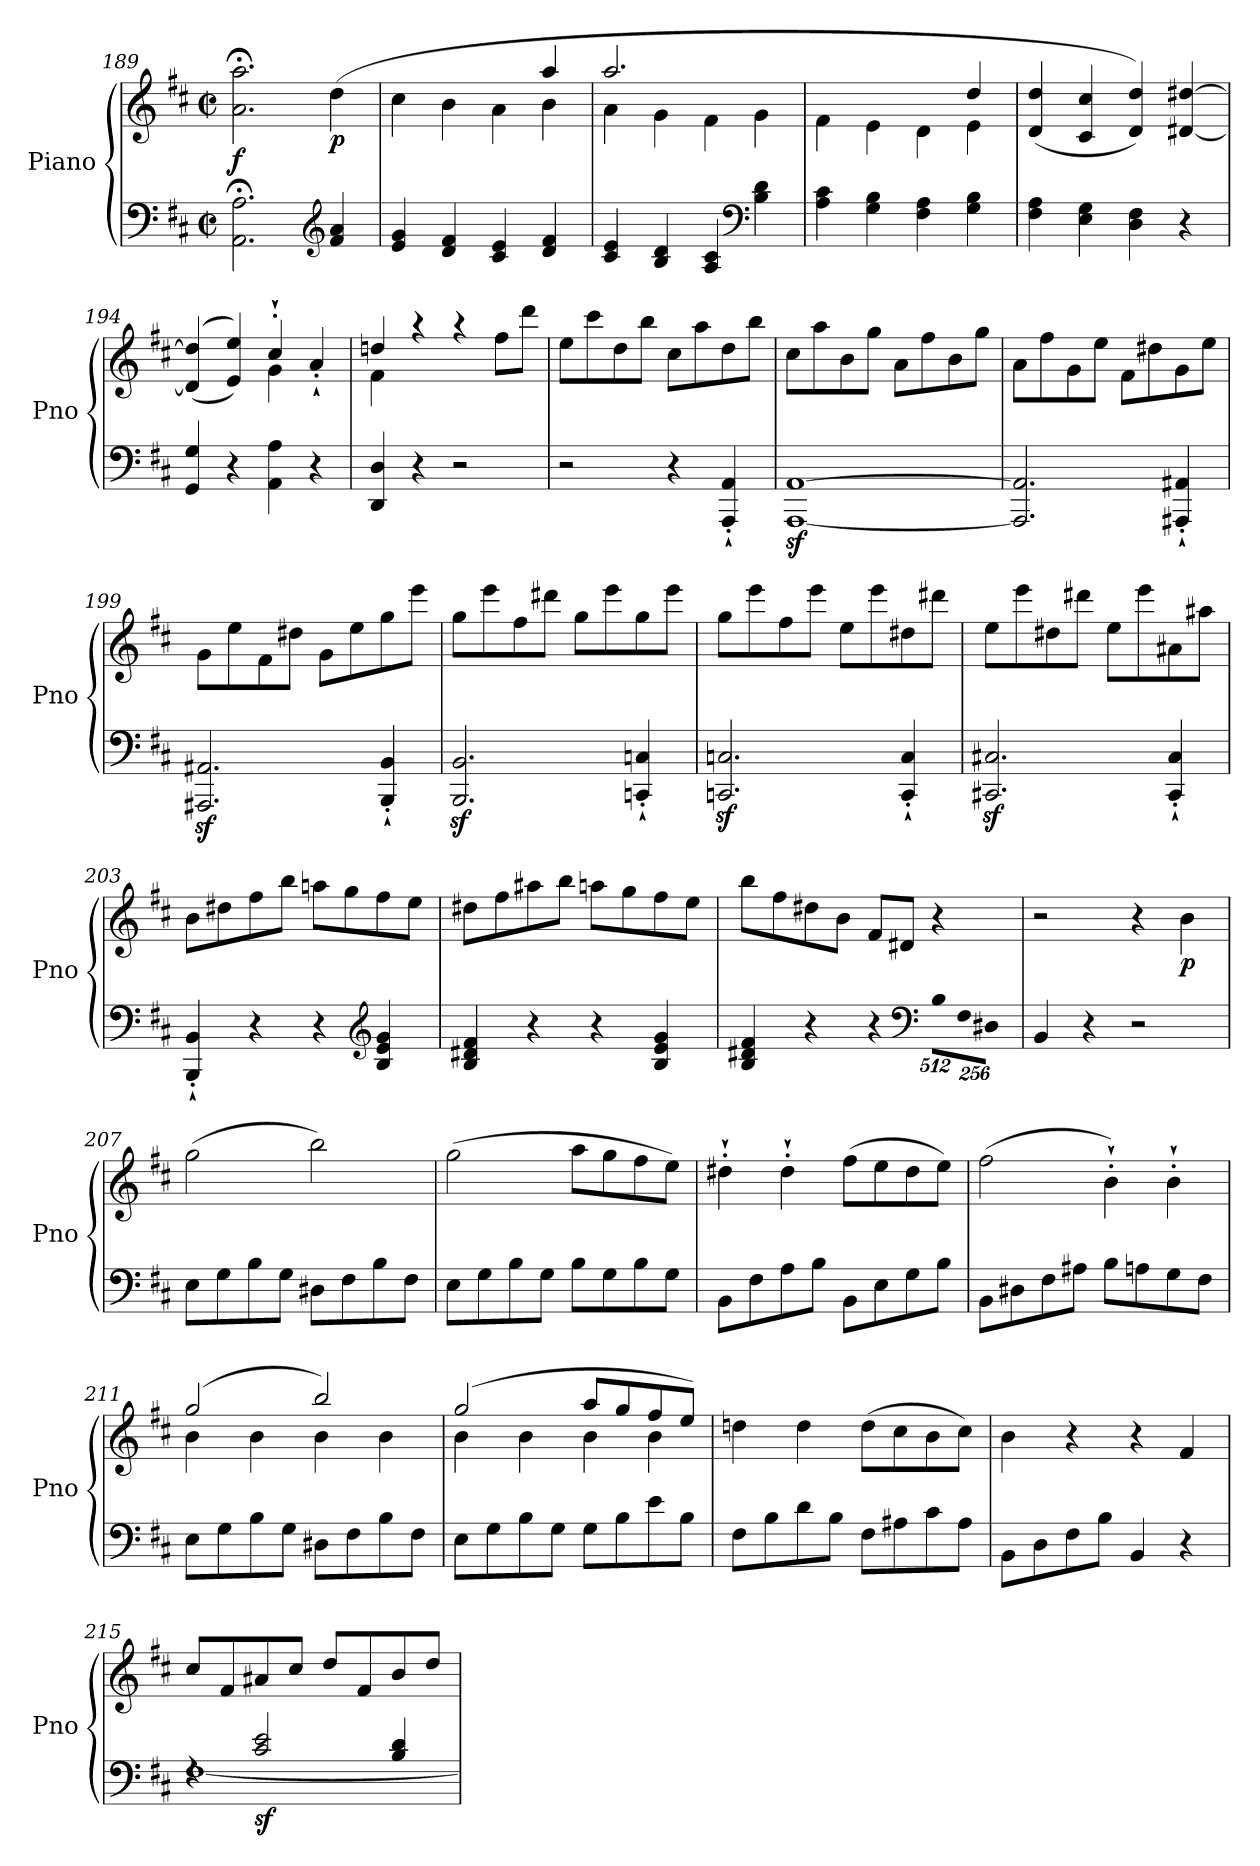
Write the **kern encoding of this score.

**kern	**kern	**dynam
*part1	*part1	*part1
*staff2	*staff1	*staff1/2
*I"Piano	*	*
*I'Pno	*	*
*clefF4	*clefG2	*
*k[f#c#]	*k[f#c#]	*
*D:	*D:	*
*M2/2	*M2/2	*
*met(c|)	*met(c|)	*
=189	=189	=189
*	*^	*
!	!	!	!LO:DY:b
2.AA\;< 2.A\;<	2.a\; 2.aa\;	2.ryy	f
*clefG2	*	*	*
!	!	!	!LO:DY:b
4f#/ 4a/	4ryy	(<4dd\	p
!!LO:LB:g=z	!!
=190	=190	=190	=190
4e/ 4g/	4cc#\	2.ryy	.
4d/ 4f#/	4b\	.	.
4c#/ 4e/	4a\	.	.
4d/ 4f#/	4b\	4aa/	.
=191	=191	=191	=191
4c#/ 4e/	4a\	2.aa/	.
4B/ 4d/	4g\	.	.
4A/ 4c#/	4f#\	.	.
*clefF4	*	*	*
4B\ 4d\	4g\	4ryy	.
=192	=192	=192	=192
4A\ 4c#\	4f#\	2.ryy	.
4G\ 4B\	4e\	.	.
4F#\ 4A\	4d\	.	.
4G\ 4B\	4e\	4dd/	.
*	*v	*v	*
=193	=193	=193
4F#\ 4A\	(>4d/ 4dd/	.
4E\ 4G\	4c#/ 4cc#/	.
4D\ 4F#\	4d/ 4dd/))	.
4r	[4d#X/ [4dd#X/	.
=194	=194	=194
*	*^	*
4GG/ 4G/	(>(>4d#/] 4dd#/]	2ryy	.
4r	4e/ 4ee/))	.	.
4AA\ 4A\	4cc#`>'>/	4g\	.
4r	4a`>'>/	4ryy	.
=195	=195	=195	=195
4DD/ 4D/	4ddn/	4f#\	.
4r	4raa	2.ryy	.
2r	4raa	.	.
.	8ff#\L	.	.
.	8ddd\J	.	.
*	*v	*v	*
=196	=196	=196
2r	8ee\L	.
.	8ccc#\	.
.	8dd\	.
.	8bb\J	.
4r	8cc#\L	.
.	8aa\	.
4AAA/`<'< 4AA/`<'<	8dd\	.
.	8bb\J	.
=197	=197	=197
[1AAAz> [1AAz>	8cc#\L	.
.	8aa\	.
.	8b\	.
.	8gg\J	.
.	8a\L	.
.	8ff#\	.
.	8b\	.
.	8gg\J	.
!!LO:PB:g=z
=198	=198	=198
2.AAA/] 2.AA/]	8a\L	.
.	8ff#\	.
.	8g\	.
.	8ee\J	.
.	8f#\L	.
.	8dd#X\	.
4AAA#X/`<'< 4AA#X/`<'<	8g\	.
.	8ee\J	.
=199	=199	=199
2.AAA#X/z< 2.AA#X/z<	8g\L	.
.	8ee\	.
.	8f#\	.
.	8dd#X\J	.
.	8g\L	.
.	8ee\	.
4BBB/`<'< 4BB/`<'<	8gg\	.
.	8eee\J	.
=200	=200	=200
2.BBB/z< 2.BB/z<	8gg\L	.
.	8eee\	.
.	8ff#\	.
.	8ddd#X\J	.
.	8gg\L	.
.	8eee\	.
4CCn/`<'< 4Cn/`<'<	8gg\	.
.	8eee\J	.
=201	=201	=201
2.CCn/z< 2.Cn/z<	8gg\L	.
.	8eee\	.
.	8ff#\	.
.	8eee\J	.
.	8ee\L	.
.	8eee\	.
4CC/`<'< 4C/`<'<	8dd#X\	.
.	8ddd#X\J	.
=202	=202	=202
2.CC#X/z< 2.C#X/z<	8ee\L	.
.	8eee\	.
.	8dd#X\	.
.	8ddd#X\J	.
.	8ee\L	.
.	8eee\	.
4CC#/`<'< 4C#/`<'<	8a#X\	.
.	8aa#X\J	.
!!LO:LB:g=z
=203	=203	=203
4BBB/`<'< 4BB/`<'<	8b\L	.
.	8dd#X\	.
4r	8ff#\	.
.	8bb\J	.
4r	8aan\L	.
.	8gg\	.
*clefG2	*	*
4B/ 4e/ 4g/	8ff#\	.
.	8ee\J	.
=204	=204	=204
4B/ 4d#X/ 4f#/	8dd#X\L	.
.	8ff#\	.
4r	8aa#X\	.
.	8bb\J	.
4r	8aan\L	.
.	8gg\	.
4B/ 4e/ 4g/	8ff#\	.
.	8ee\J	.
=205	=205	=205
4B/ 4d#X/ 4f#/	8bb\L	.
.	8ff#\	.
4r	8dd#X\	.
.	8b\J	.
4r	8f#/L	.
.	8d#X/J	.
*clefF4	*	*
*Xbrackettup	*	*
!LO:N:vis=8	!	!
4096%341B\L	4r	.
!LO:N:vis=8	!	!
2048%171F#\	.	.
!LO:N:vis=8	!	!
4096%341D#X\J	.	.
=206	=206	=206
4BB/	2r	.
4r	.	.
2r	4r	.
!	!	!LO:DY:b
.	4b\	p
=207	=207	=207
8E\L	(>2gg\	.
8G\	.	.
8B\	.	.
8G\J	.	.
8D#X\L	2bb\)	.
8F#\	.	.
8B\	.	.
8F#\J	.	.
!!LO:LB:g=z
=208	=208	=208
8E\L	(>2gg\	.
8G\	.	.
8B\	.	.
8G\J	.	.
8B\L	8aa\L	.
8G\	8gg\	.
8B\	8ff#\	.
8G\J	8ee\J)	.
=209	=209	=209
8BB\L	4dd#X`>'>\	.
8F#\	.	.
8A\	4dd#`>'>\	.
8B\J	.	.
8BB\L	(>8ff#\L	.
8E\	8ee\	.
8G\	8dd#\	.
8B\J	8ee\J)	.
=210	=210	=210
8BB\L	(>2ff#\	.
8D#X\	.	.
8F#\	.	.
8A#X\J	.	.
8B\L	4b`>'>\)	.
8An\	.	.
8G\	4b`>'>\	.
8F#\J	.	.
=211	=211	=211
*	*^	*
8E\L	(>2gg/	4b\	.
8G\	.	.	.
8B\	.	4b\	.
8G\J	.	.	.
8D#X\L	2bb/)	4b\	.
8F#\	.	.	.
8B\	.	4b\	.
8F#\J	.	.	.
=212	=212	=212	=212
8E\L	(>2gg/	4b\	.
8G\	.	.	.
8B\	.	4b\	.
8G\J	.	.	.
8G\L	8aa/L	4b\	.
8B\	8gg/	.	.
8e\	8ff#/	4b\	.
8B\J	8ee/J)	.	.
*	*v	*v	*
!!LO:LB:g=z
=213	=213	=213
8F#\L	4ddn\	.
8B\	.	.
8d\	4dd\	.
8B\J	.	.
8F#\L	(>8dd\L	.
8A#X\	8cc#\	.
8c#\	8b\	.
8A#\J	8cc#\J)	.
=214	=214	=214
8BB\L	4b\	.
8D\	.	.
8F#\	4r	.
8B\J	.	.
4BB/	4r	.
4r	4f#/	.
=215	=215	=215
*^	*	*
4rF	[<1F#	8cc#/L	.
.	.	8f#/	.
!	!	!	!LO:DY:b=2
2c#/ 2e/	.	8a#X/	sf
.	.	8cc#/J	.
.	.	8dd/L	.
.	.	8f#/	.
4B/ 4d/	.	8b/	.
.	.	8dd/J	.
*v	*v	*	*
=	=	=
*-	*-	*-
